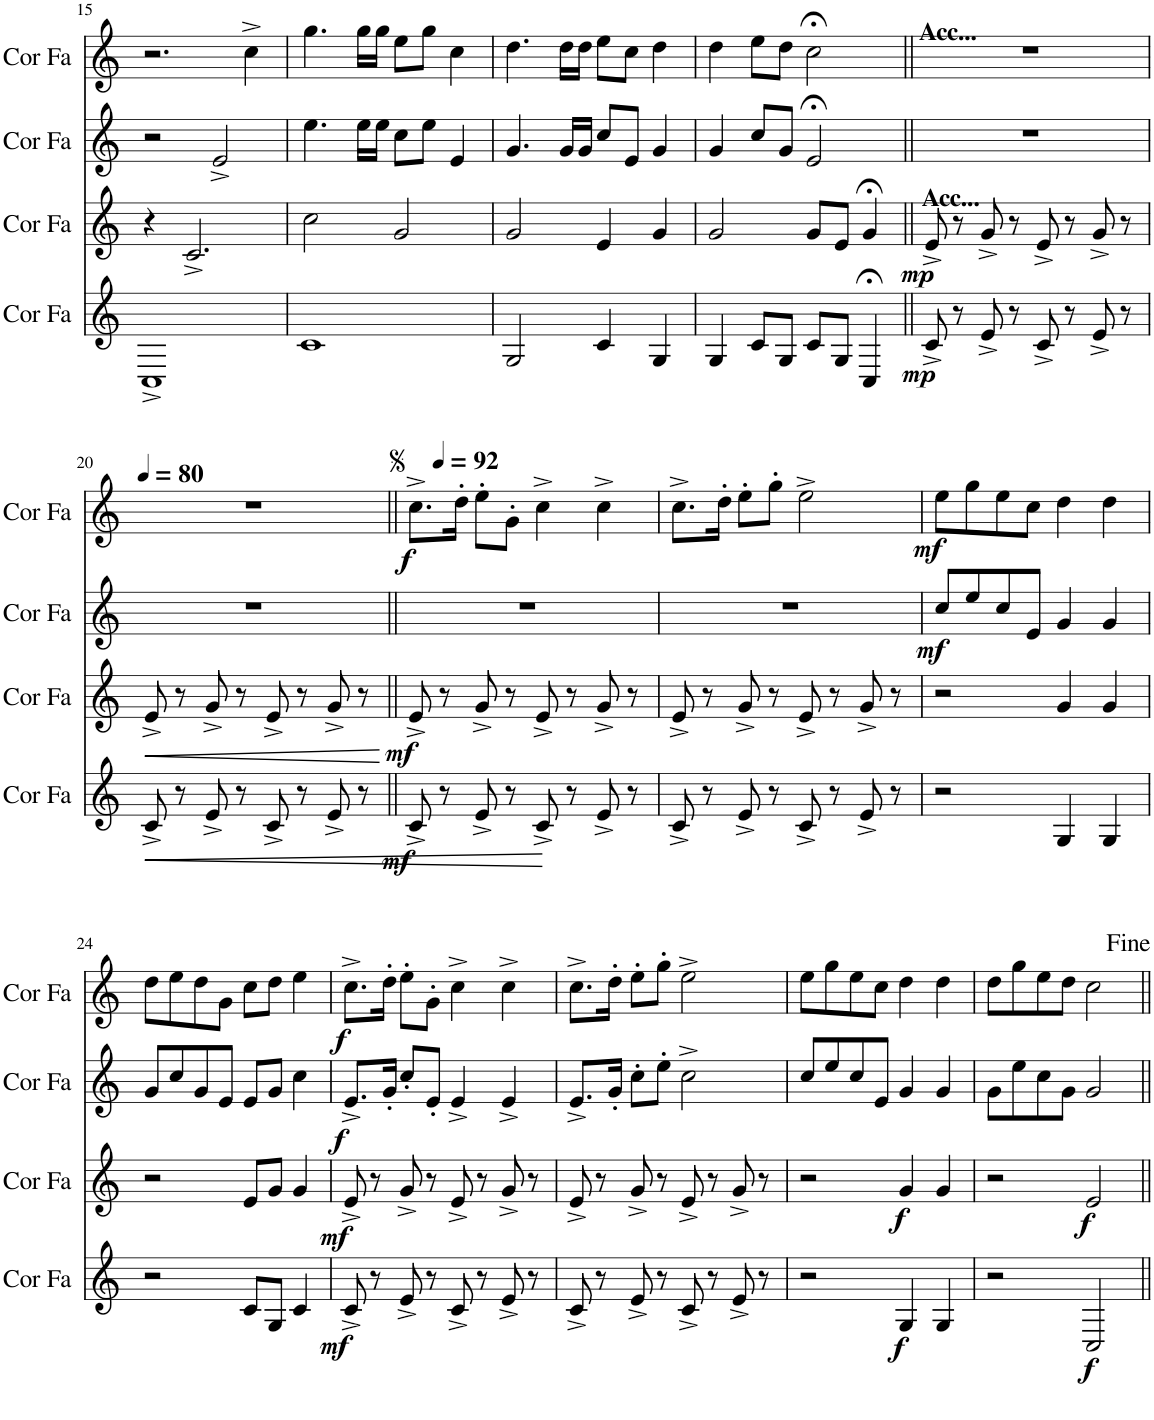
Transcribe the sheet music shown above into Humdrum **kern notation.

**kern	**dynam	**kern	**dynam	**kern	**dynam	**kern	**dynam
*part4	*part4	*part3	*part3	*part2	*part2	*part1	*part1
*staff4	*staff4	*staff3	*staff3	*staff2	*staff2	*staff1	*staff1
*I"Cor en Fa	*	*I"Cor en Fa	*	*I"Cor en Fa	*	*I"Cor en Fa	*
*I'Cor Fa	*	*I'Cor Fa	*	*I'Cor Fa	*	*I'Cor Fa	*
!!LO:PB:g=z
*clefG2	*	*clefG2	*	*clefG2	*	*clefG2	*
*Trd4c7	*	*Trd4c7	*	*Trd4c7	*	*Trd4c7	*
*k[]	*	*k[]	*	*k[]	*	*k[]	*
*M4/4	*	*M4/4	*	*M4/4	*	*M4/4	*
=15	=15	=15	=15	=15	=15	=15	=15
1C^	.	4r	.	2r	.	2.r	.
.	.	2.c^/	.	.	.	.	.
.	.	.	.	2e^/	.	.	.
.	.	.	.	.	.	4cc^\	.
=16	=16	=16	=16	=16	=16	=16	=16
1c	.	2cc\	.	4.ee\	.	4.gg\	.
.	.	.	.	16ee\LL	.	16gg\LL	.
.	.	.	.	16ee\JJ	.	16gg\JJ	.
.	.	2g/	.	8cc\L	.	8ee\L	.
.	.	.	.	8ee\J	.	8gg\J	.
.	.	.	.	4e/	.	4cc\	.
=17	=17	=17	=17	=17	=17	=17	=17
2G/	.	2g/	.	4.g/	.	4.dd\	.
.	.	.	.	16g/LL	.	16dd\LL	.
.	.	.	.	16g/JJ	.	16dd\JJ	.
4c/	.	4e/	.	8cc/L	.	8ee\L	.
.	.	.	.	8e/J	.	8cc\J	.
4G/	.	4g/	.	4g/	.	4dd\	.
=18	=18	=18	=18	=18	=18	=18	=18
4G/	.	2g/	.	4g/	.	4dd\	.
8c/L	.	.	.	8cc/L	.	8ee\L	.
8G/J	.	.	.	8g/J	.	8dd\J	.
8c/L	.	8g/L	.	2e;</	.	2cc;<\	.
8G/J	.	8e/J	.	.	.	.	.
4C;</	.	4g;</	.	.	.	.	.
=19||	=19||	=19||	=19||	=19||	=19||	=19||	=19||
!	!	!	!	!	!	!LO:TX:a:B:t=Acc...	!
!	!	!LO:TX:a:B:t=Acc...	!	!	!	!	!
!	!LO:DY:b	!	!LO:DY:b	!	!	!	!
8c^/	mp	8e^/	mp	1r	.	1r	.
8r	.	8r	.	.	.	.	.
8e^/	.	8g^/	.	.	.	.	.
8r	.	8r	.	.	.	.	.
8c^/	.	8e^/	.	.	.	.	.
8r	.	8r	.	.	.	.	.
8e^/	.	8g^/	.	.	.	.	.
8r	.	8r	.	.	.	.	.
!!LO:LB:g=z
=20	=20	=20	=20	=20	=20	=20	=20
*	*	*	*	*	*	*MM80	*
!	!LO:HP:b	!	!LO:HP:b	!	!	!	!
8c^/	<	8e^/	<	1r	.	1r	.
8r	.	8r	.	.	.	.	.
8e^/	.	8g^/	.	.	.	.	.
8r	.	8r	.	.	.	.	.
8c^/	.	8e^/	.	.	.	.	.
8r	.	8r	.	.	.	.	.
8e^/	.	8g^/	.	.	.	.	.
!	!LO:DY:b	!	!	!	!	!	!
8r	mf	8r	.	.	.	.	.
.	[	.	[	.	.	.	.
=21||	=21||	=21||	=21||	=21||	=21||	=21||	=21||
*	*	*	*	*	*	*MM92	*
!	!	!	!LO:DY:b	!	!	!	!LO:DY:b
8c^/	.	8e^/	mf	1r	.	8.cc^\L	f
8r	.	8r	.	.	.	.	.
.	.	.	.	.	.	16dd'\Jk	.
8e^/	.	8g^/	.	.	.	8ee'\L	.
8r	.	8r	.	.	.	8g'\J	.
8c^/	.	8e^/	.	.	.	4cc^\	.
8r	.	8r	.	.	.	.	.
8e^/	.	8g^/	.	.	.	4cc^\	.
8r	.	8r	.	.	.	.	.
=22	=22	=22	=22	=22	=22	=22	=22
8c^/	.	8e^/	.	1r	.	8.cc^\L	.
8r	.	8r	.	.	.	.	.
.	.	.	.	.	.	16dd'\Jk	.
8e^/	.	8g^/	.	.	.	8ee'\L	.
8r	.	8r	.	.	.	8gg'\J	.
8c^/	.	8e^/	.	.	.	2ee^\	.
8r	.	8r	.	.	.	.	.
8e^/	.	8g^/	.	.	.	.	.
8r	.	8r	.	.	.	.	.
=23	=23	=23	=23	=23	=23	=23	=23
!	!	!	!	!	!LO:DY:b	!	!LO:DY:b
2r	.	2r	.	8cc/L	mf	8ee\L	mf
.	.	.	.	8ee/	.	8gg\	.
.	.	.	.	8cc/	.	8ee\	.
.	.	.	.	8e/J	.	8cc\J	.
4G/	.	4g/	.	4g/	.	4dd\	.
4G/	.	4g/	.	4g/	.	4dd\	.
!!LO:LB:g=z
=24	=24	=24	=24	=24	=24	=24	=24
2r	.	2r	.	8g/L	.	8dd\L	.
.	.	.	.	8cc/	.	8ee\	.
.	.	.	.	8g/	.	8dd\	.
.	.	.	.	8e/J	.	8g\J	.
8c/L	.	8e/L	.	8e/L	.	8cc\L	.
8G/J	.	8g/J	.	8g/J	.	8dd\J	.
4c/	.	4g/	.	4cc\	.	4ee\	.
=25	=25	=25	=25	=25	=25	=25	=25
!	!LO:DY:b	!	!LO:DY:b	!	!LO:DY:b	!	!LO:DY:b
8c^/	mf	8e^/	mf	8.e^/L	f	8.cc^\L	f
8r	.	8r	.	.	.	.	.
.	.	.	.	16g'/Jk	.	16dd'\Jk	.
8e^/	.	8g^/	.	8cc'/L	.	8ee'\L	.
8r	.	8r	.	8e'/J	.	8g'\J	.
8c^/	.	8e^/	.	4e^/	.	4cc^\	.
8r	.	8r	.	.	.	.	.
8e^/	.	8g^/	.	4e^/	.	4cc^\	.
8r	.	8r	.	.	.	.	.
=26	=26	=26	=26	=26	=26	=26	=26
8c^/	.	8e^/	.	8.e^/L	.	8.cc^\L	.
8r	.	8r	.	.	.	.	.
.	.	.	.	16g'/Jk	.	16dd'\Jk	.
8e^/	.	8g^/	.	8cc'\L	.	8ee'\L	.
8r	.	8r	.	8ee'\J	.	8gg'\J	.
8c^/	.	8e^/	.	2cc^\	.	2ee^\	.
8r	.	8r	.	.	.	.	.
8e^/	.	8g^/	.	.	.	.	.
8r	.	8r	.	.	.	.	.
=27	=27	=27	=27	=27	=27	=27	=27
2r	.	2r	.	8cc/L	.	8ee\L	.
.	.	.	.	8ee/	.	8gg\	.
.	.	.	.	8cc/	.	8ee\	.
.	.	.	.	8e/J	.	8cc\J	.
!	!LO:DY:b	!	!LO:DY:b	!	!	!	!
4G/	f	4g/	f	4g/	.	4dd\	.
4G/	.	4g/	.	4g/	.	4dd\	.
=28	=28	=28	=28	=28	=28	=28	=28
2r	.	2r	.	8g\L	.	8dd\L	.
.	.	.	.	8ee\	.	8gg\	.
.	.	.	.	8cc\	.	8ee\	.
.	.	.	.	8g\J	.	8dd\J	.
!	!LO:DY:b	!	!LO:DY:b	!	!	!	!
2C/	f	2e/	f	2g/	.	2cc\	.
=||	=||	=||	=||	=||	=||	=||	=||
*-	*-	*-	*-	*-	*-	*-	*-
